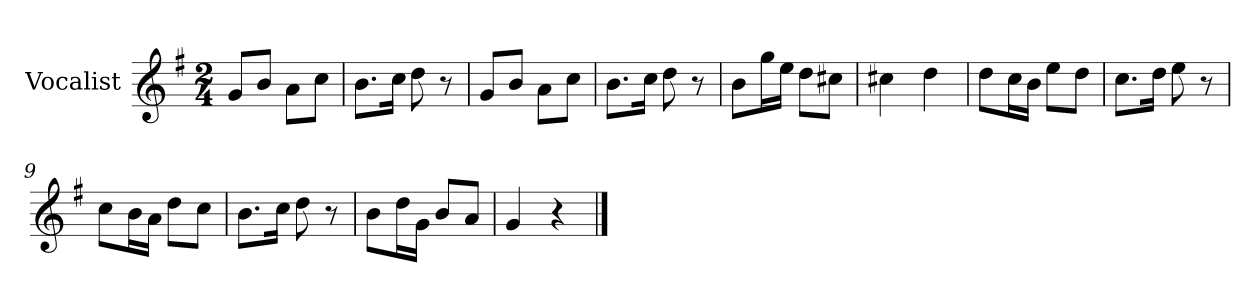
**kern
*part1
*staff1
*I"Vocalist
*k[f#]
*G:
*M2/4
=1
8gL
8bJ
8aL
8ccJ
=2
8.bL
16ccJk
8dd
8r
=3
8gL
8bJ
8aL
8ccJ
=4
8.bL
16ccJk
8dd
8r
=5
8bL
16ggL
16eeJJ
8ddL
8cc#XJ
=6
4cc#X
4dd
=7
8ddL
16ccL
16bJJ
8eeL
8ddJ
=8
8.ccL
16ddJk
8ee
8r
=9
8ccL
16bL
16aJJ
8ddL
8ccJ
=10
8.bL
16ccJk
8dd
8r
=11
8bL
16ddL
16gJJ
8bL
8aJ
=12
4g
4r
==
*-
